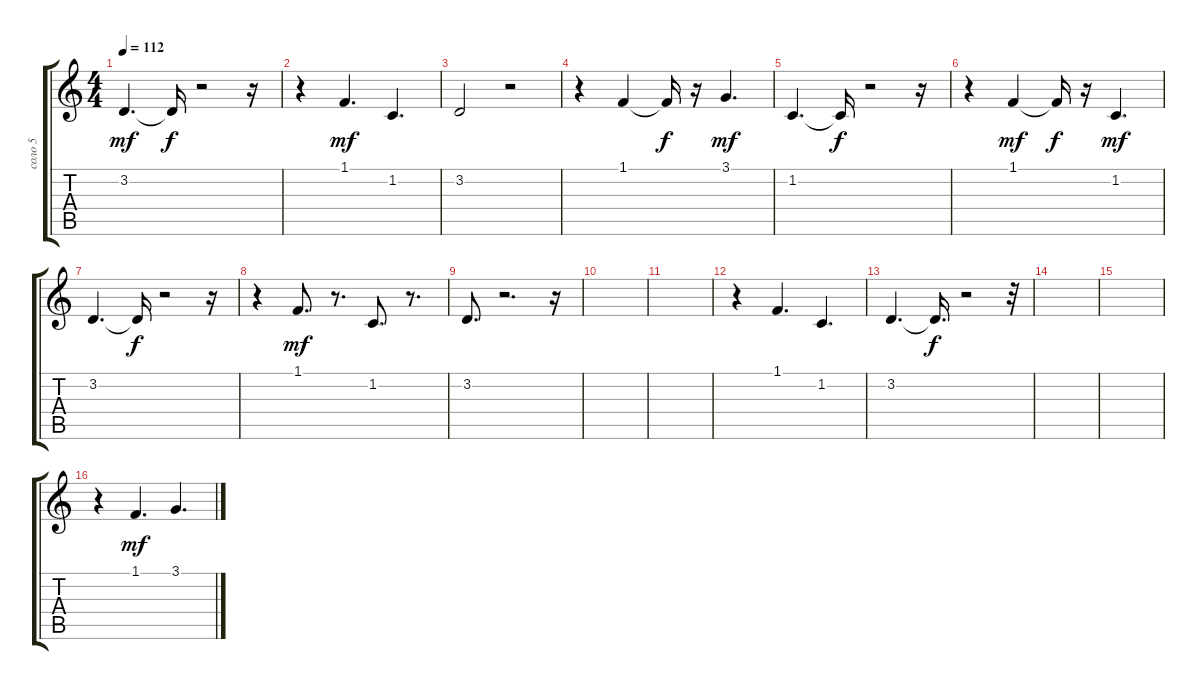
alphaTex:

\track ("соло 5" "соло 5") {instrument synthstrings2}
\staff {score tabs}
\tuning (E4 B3 G3 D3 A2 E2) {hide}
\ts (4 4)
\tempo 112
\clef g2
\ks c
3.2.4{d dy mf} 3.2{t}.16{dy f} r.2 r.16 |
r.4 1.1.4{d dy mf} 1.2.4{d} |
3.2.2 r.2 |
r.4 1.1.4 1.1{t}.16{dy f} r.16 3.1.4{d dy mf} |
1.2.4{d} 1.2{t}.16{dy f} r.2 r.16 |
r.4 1.1.4{dy mf} 1.1{t}.16{dy f} r.16 1.2.4{d dy mf} |
3.2.4{d} 3.2{t}.16{dy f} r.2 r.16 |
r.4 1.1.8{d dy mf} r.8{d} 1.2.8{d} r.8{d} |
3.2.8{d} r.2{d} r.16 |
|
|
r.4 1.1.4{d} 1.2.4{d} |
3.2.4{d} 3.2{t}.16{d dy f} r.2 r.32 |
|
|
r.4 1.1.4{d dy mf} 3.1.4{d}
